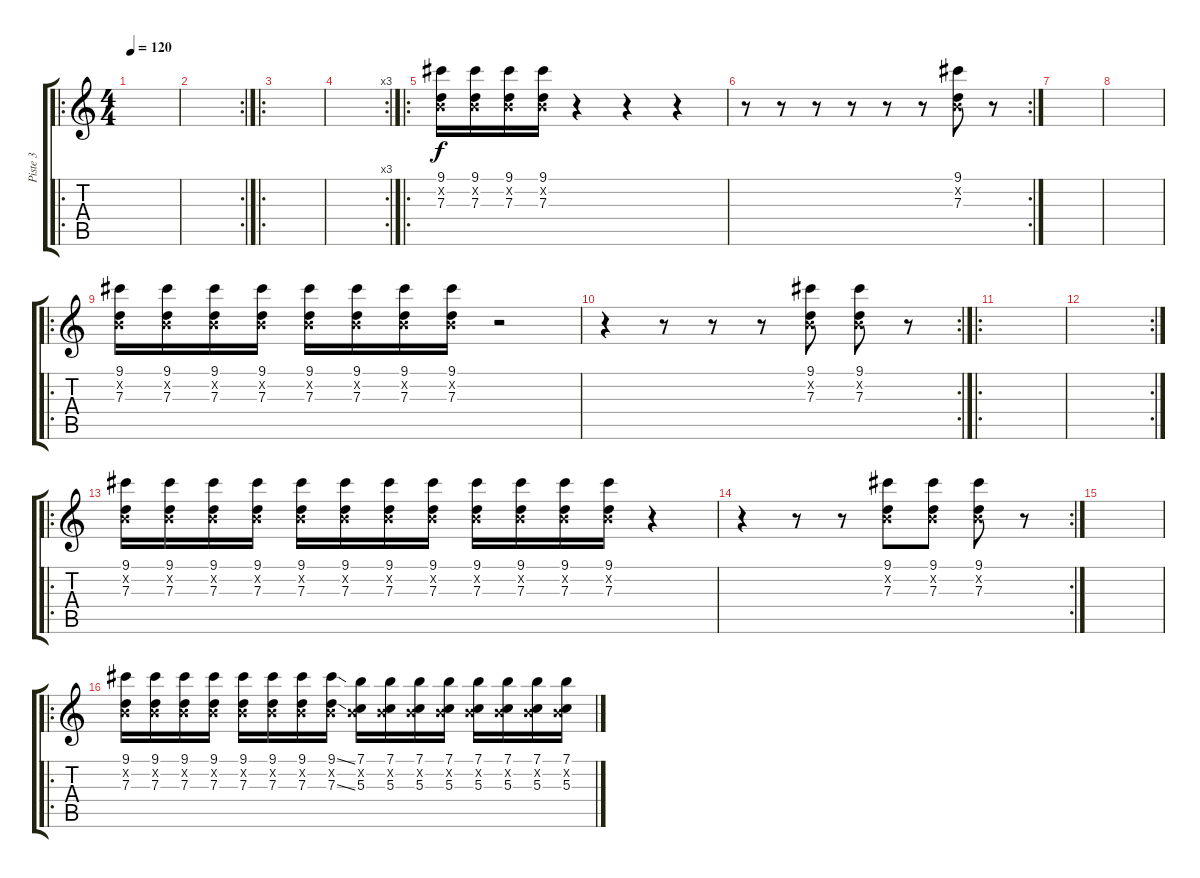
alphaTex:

\track ("Piste 3" "Piste 3") {instrument distortionguitar}
\staff {score tabs}
\tuning (E4 B3 G3 D3 A2 E2) {hide}
\ro
\ts (4 4)
\tempo 120
\clef g2
\ks c
|
\rc 2
|
\ro
|
\rc 3
|
\ro
(9.1 0.2{x} 7.3).16 (9.1 0.2{x} 7.3).16 (9.1 0.2{x} 7.3).16 (9.1 0.2{x} 7.3).16 r.4 r.4 r.4 |
\rc 2
r.8 r.8 r.8 r.8 r.8 r.8 (9.1 0.2{x} 7.3).8 r.8 |
|
|
\ro
(9.1 0.2{x} 7.3).16 (9.1 0.2{x} 7.3).16 (9.1 0.2{x} 7.3).16 (9.1 0.2{x} 7.3).16 (9.1 0.2{x} 7.3).16 (9.1 0.2{x} 7.3).16 (9.1 0.2{x} 7.3).16 (9.1 0.2{x} 7.3).16 r.2 |
\rc 2
r.4 r.8 r.8 r.8 (9.1 0.2{x} 7.3).8 (9.1 0.2{x} 7.3).8 r.8 |
\ro
|
\rc 2
|
\ro
(9.1 0.2{x} 7.3).16 (9.1 0.2{x} 7.3).16 (9.1 0.2{x} 7.3).16 (9.1 0.2{x} 7.3).16 (9.1 0.2{x} 7.3).16 (9.1 0.2{x} 7.3).16 (9.1 0.2{x} 7.3).16 (9.1 0.2{x} 7.3).16 (9.1 0.2{x} 7.3).16 (9.1 0.2{x} 7.3).16 (9.1 0.2{x} 7.3).16 (9.1 0.2{x} 7.3).16 r.4 |
\rc 2
r.4 r.8 r.8 (9.1 0.2{x} 7.3).8 (9.1 0.2{x} 7.3).8 (9.1 0.2{x} 7.3).8 r.8 |
|
\ro
(9.1 0.2{x} 7.3).16 (9.1 0.2{x} 7.3).16 (9.1 0.2{x} 7.3).16 (9.1 0.2{x} 7.3).16 (9.1 0.2{x} 7.3).16 (9.1 0.2{x} 7.3).16 (9.1 0.2{x} 7.3).16 (9.1{ss} 0.2{x} 7.3{ss}).16 (7.1 0.2{x} 5.3).16 (7.1 0.2{x} 5.3).16 (7.1 0.2{x} 5.3).16 (7.1 0.2{x} 5.3).16 (7.1 0.2{x} 5.3).16 (7.1 0.2{x} 5.3).16 (7.1 0.2{x} 5.3).16 (7.1 0.2{x} 5.3).16
